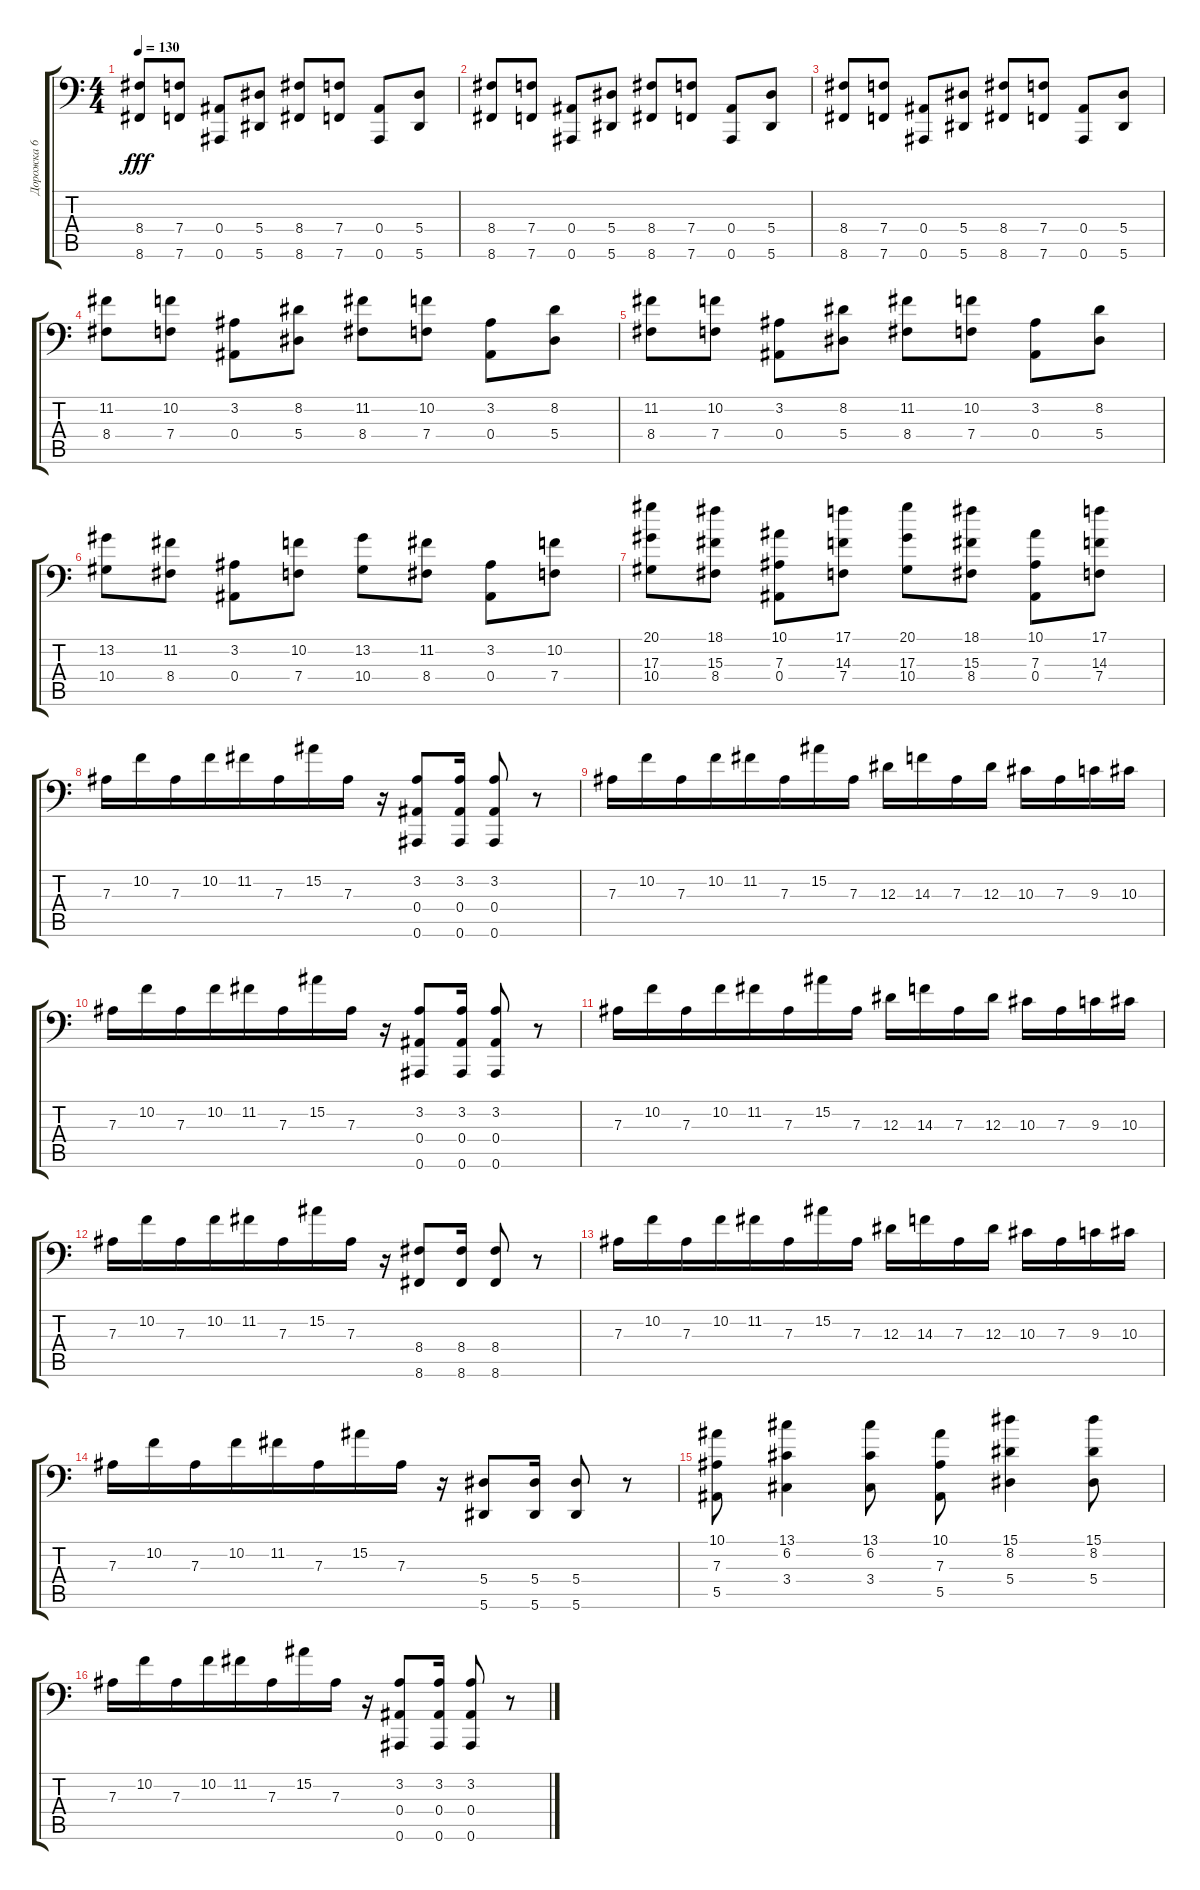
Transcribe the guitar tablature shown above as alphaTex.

\track ("Дорожка 6" "Дорожка 6") {instrument stringensemble1}
\staff {score tabs}
\tuning (C4 G3 Eb3 Bb2 F2 Bb1) {hide}
\ts (4 4)
\tempo 130
\clef f4
\ks c
(8.4 8.6).8{dy fff} (7.4 7.6).8 (0.4 0.6).8 (5.4 5.6).8 (8.4 8.6).8 (7.4 7.6).8 (0.4 0.6).8 (5.4 5.6).8 |
(8.4 8.6).8 (7.4 7.6).8 (0.4 0.6).8 (5.4 5.6).8 (8.4 8.6).8 (7.4 7.6).8 (0.4 0.6).8 (5.4 5.6).8 |
(8.4 8.6).8 (7.4 7.6).8 (0.4 0.6).8 (5.4 5.6).8 (8.4 8.6).8 (7.4 7.6).8 (0.4 0.6).8 (5.4 5.6).8 |
(11.2 8.4).8 (10.2 7.4).8 (3.2 0.4).8 (8.2 5.4).8 (11.2 8.4).8 (10.2 7.4).8 (3.2 0.4).8 (8.2 5.4).8 |
(11.2 8.4).8 (10.2 7.4).8 (3.2 0.4).8 (8.2 5.4).8 (11.2 8.4).8 (10.2 7.4).8 (3.2 0.4).8 (8.2 5.4).8 |
(13.2 10.4).8 (11.2 8.4).8 (3.2 0.4).8 (10.2 7.4).8 (13.2 10.4).8 (11.2 8.4).8 (3.2 0.4).8 (10.2 7.4).8 |
(20.1 17.3 10.4).8 (18.1 15.3 8.4).8 (10.1 7.3 0.4).8 (17.1 14.3 7.4).8 (20.1 17.3 10.4).8 (18.1 15.3 8.4).8 (10.1 7.3 0.4).8 (17.1 14.3 7.4).8 |
7.3.16{beam merge} 10.2.16 7.3.16 10.2.16{beam merge} 11.2.16 7.3.16 15.2.16{beam merge} 7.3.16 r.16 (3.2 0.4 0.6).8 (3.2 0.4 0.6).16 (3.2 0.4 0.6).8 r.8 |
7.3.16{beam merge} 10.2.16 7.3.16 10.2.16{beam merge} 11.2.16 7.3.16 15.2.16{beam merge} 7.3.16 12.3.16 14.3.16 7.3.16 12.3.16 10.3.16 7.3.16 9.3.16 10.3.16 |
7.3.16{beam merge} 10.2.16 7.3.16 10.2.16{beam merge} 11.2.16 7.3.16 15.2.16{beam merge} 7.3.16 r.16 (3.2 0.4 0.6).8 (3.2 0.4 0.6).16 (3.2 0.4 0.6).8 r.8 |
7.3.16{beam merge} 10.2.16 7.3.16 10.2.16{beam merge} 11.2.16 7.3.16 15.2.16{beam merge} 7.3.16 12.3.16 14.3.16 7.3.16 12.3.16 10.3.16 7.3.16 9.3.16 10.3.16 |
7.3.16{beam merge} 10.2.16 7.3.16 10.2.16{beam merge} 11.2.16 7.3.16 15.2.16{beam merge} 7.3.16 r.16 (8.4 8.6).8 (8.4 8.6).16 (8.4 8.6).8 r.8 |
7.3.16{beam merge} 10.2.16 7.3.16 10.2.16{beam merge} 11.2.16 7.3.16 15.2.16{beam merge} 7.3.16 12.3.16 14.3.16 7.3.16 12.3.16 10.3.16 7.3.16 9.3.16 10.3.16 |
7.3.16{beam merge} 10.2.16 7.3.16 10.2.16{beam merge} 11.2.16 7.3.16 15.2.16{beam merge} 7.3.16 r.16 (5.4 5.6).8 (5.4 5.6).16 (5.4 5.6).8 r.8 |
(10.1 7.3 5.5).8 (13.1 6.2 3.4).4 (13.1 6.2 3.4).8 (10.1 7.3 5.5).8 (15.1 8.2 5.4).4 (15.1 8.2 5.4).8 |
7.3.16{beam merge} 10.2.16 7.3.16 10.2.16{beam merge} 11.2.16 7.3.16 15.2.16{beam merge} 7.3.16 r.16 (3.2 0.4 0.6).8 (3.2 0.4 0.6).16 (3.2 0.4 0.6).8 r.8
